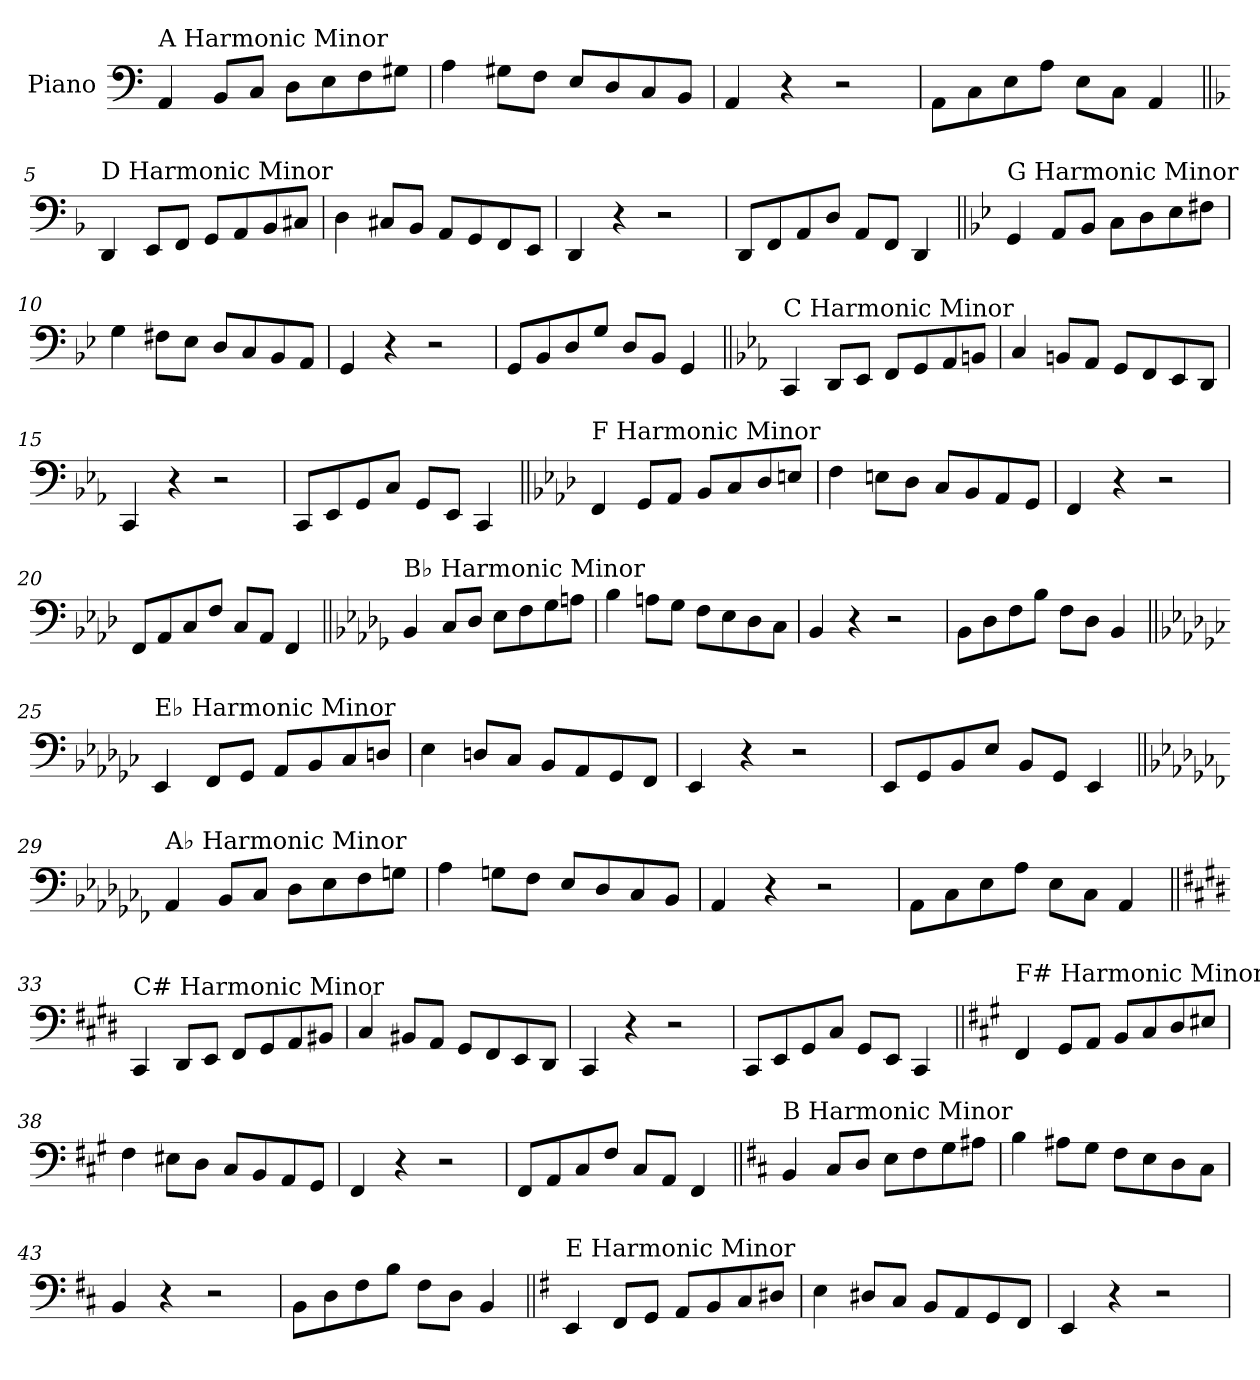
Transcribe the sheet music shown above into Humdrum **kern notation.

**kern
*part1
*staff1
*I"Piano
*I'Pno.
*clefF4
*k[]
=1
!LO:TX:a:t=A Harmonic Minor
4AA/
8BB/L
8C/J
8D\L
8E\
8F\
8G#X\J
=2
4A\
8G#X\L
8F\J
8E/L
8D/
8C/
8BB/J
=3
4AA/
4r
2r
=4
8AA\L
8C\
8E\
8A\J
8E\L
8C\J
4AA/
!!LO:LB:g=z
=5||
*k[b-]
!LO:TX:a:t=D Harmonic Minor
4DD/
8EE/L
8FF/J
8GG/L
8AA/
8BB-/
8C#X/J
=6
4D\
8C#X/L
8BB-/J
8AA/L
8GG/
8FF/
8EE/J
=7
4DD/
4r
2r
=8
8DD/L
8FF/
8AA/
8D/J
8AA/L
8FF/J
4DD/
!!LO:LB:g=z
=9||
*k[b-e-]
!LO:TX:a:t=G Harmonic Minor
4GG/
8AA/L
8BB-/J
8C\L
8D\
8E-\
8F#X\J
=10
4G\
8F#X\L
8E-\J
8D/L
8C/
8BB-/
8AA/J
=11
4GG/
4r
2r
=12
8GG/L
8BB-/
8D/
8G/J
8D/L
8BB-/J
4GG/
!!LO:LB:g=z
=13||
*k[b-e-a-]
!LO:TX:a:t=C Harmonic Minor
4CC/
8DD/L
8EE-/J
8FF/L
8GG/
8AA-/
8BBn/J
=14
4C/
8BBn/L
8AA-/J
8GG/L
8FF/
8EE-/
8DD/J
=15
4CC/
4r
2r
=16
8CC/L
8EE-/
8GG/
8C/J
8GG/L
8EE-/J
4CC/
!!LO:LB:g=z
=17||
*k[b-e-a-d-]
!LO:TX:a:t=F Harmonic Minor
4FF/
8GG/L
8AA-/J
8BB-/L
8C/
8D-/
8En/J
=18
4F\
8En\L
8D-\J
8C/L
8BB-/
8AA-/
8GG/J
=19
4FF/
4r
2r
=20
8FF/L
8AA-/
8C/
8F/J
8C/L
8AA-/J
4FF/
!!LO:LB:g=z
=21||
*k[b-e-a-d-g-]
!LO:TX:a:t=B♭ Harmonic Minor
4BB-/
8C/L
8D-/J
8E-\L
8F\
8G-\
8An\J
=22
4B-\
8An\L
8G-\J
8F\L
8E-\
8D-\
8C\J
=23
4BB-/
4r
2r
=24
8BB-\L
8D-\
8F\
8B-\J
8F\L
8D-\J
4BB-/
!!LO:LB:g=z
=25||
*k[b-e-a-d-g-c-]
!LO:TX:a:t=E♭ Harmonic Minor
4EE-/
8FF/L
8GG-/J
8AA-/L
8BB-/
8C-/
8Dn/J
=26
4E-\
8Dn/L
8C-/J
8BB-/L
8AA-/
8GG-/
8FF/J
=27
4EE-/
4r
2r
=28
8EE-/L
8GG-/
8BB-/
8E-/J
8BB-/L
8GG-/J
4EE-/
!!LO:LB:g=z
=29||
*k[b-e-a-d-g-c-f-]
!LO:TX:a:t=A♭ Harmonic Minor
4AA-/
8BB-/L
8C-/J
8D-\L
8E-\
8F-\
8Gn\J
=30
4A-\
8Gn\L
8F-\J
8E-/L
8D-/
8C-/
8BB-/J
=31
4AA-/
4r
2r
=32
8AA-\L
8C-\
8E-\
8A-\J
8E-\L
8C-\J
4AA-/
!!LO:LB:g=z
=33||
*k[f#c#g#d#]
!LO:TX:a:t=C# Harmonic Minor
4CC#/
8DD#/L
8EE/J
8FF#/L
8GG#/
8AA/
8BB#X/J
=34
4C#/
8BB#X/L
8AA/J
8GG#/L
8FF#/
8EE/
8DD#/J
=35
4CC#/
4r
2r
=36
8CC#/L
8EE/
8GG#/
8C#/J
8GG#/L
8EE/J
4CC#/
!!LO:LB:g=z
=37||
*k[f#c#g#]
!LO:TX:a:t=F# Harmonic Minor
4FF#/
8GG#/L
8AA/J
8BB/L
8C#/
8D/
8E#X/J
=38
4F#\
8E#X\L
8D\J
8C#/L
8BB/
8AA/
8GG#/J
=39
4FF#/
4r
2r
=40
8FF#/L
8AA/
8C#/
8F#/J
8C#/L
8AA/J
4FF#/
!!LO:LB:g=z
=41||
*k[f#c#]
!LO:TX:a:t=B Harmonic Minor
4BB/
8C#/L
8D/J
8E\L
8F#\
8G\
8A#X\J
=42
4B\
8A#X\L
8G\J
8F#\L
8E\
8D\
8C#\J
=43
4BB/
4r
2r
=44
8BB\L
8D\
8F#\
8B\J
8F#\L
8D\J
4BB/
!!LO:LB:g=z
=45||
*k[f#]
!LO:TX:a:t=E Harmonic Minor
4EE/
8FF#/L
8GG/J
8AA/L
8BB/
8C/
8D#X/J
=46
4E\
8D#X/L
8C/J
8BB/L
8AA/
8GG/
8FF#/J
=47
4EE/
4r
2r
=
*-
